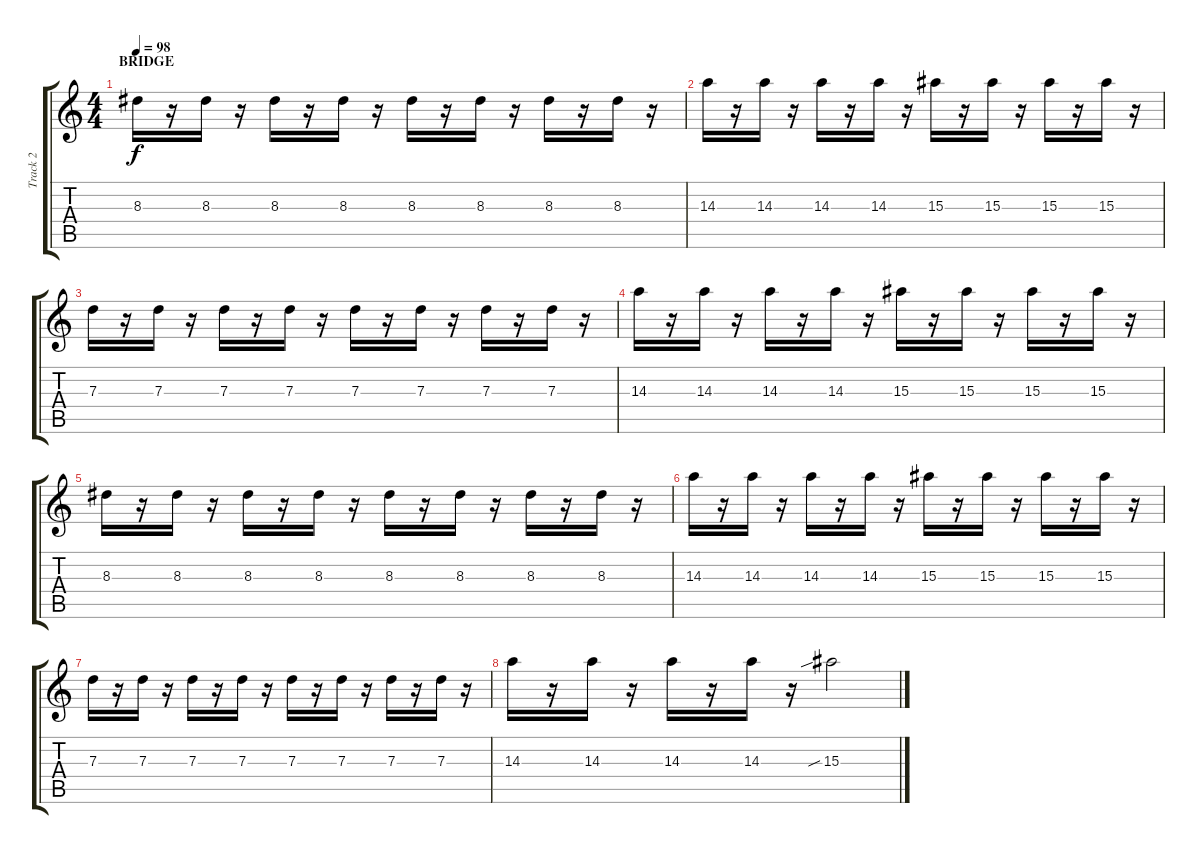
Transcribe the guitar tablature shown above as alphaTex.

\track ("Track 2" "Track 2") {instrument electricguitarjazz}
\staff {score tabs}
\tuning (E4 B3 G3 D3 A2 D2) {hide}
\ts (4 4)
\section ("" "BRIDGE")
\tempo 98
\clef g2
\ks c
8.3.16{dy f} r.16 8.3.16 r.16 8.3.16 r.16 8.3.16 r.16 8.3.16 r.16 8.3.16 r.16 8.3.16 r.16 8.3.16 r.16 |
14.3.16 r.16 14.3.16 r.16 14.3.16 r.16 14.3.16 r.16 15.3.16 r.16 15.3.16 r.16 15.3.16 r.16 15.3.16 r.16 |
7.3.16 r.16 7.3.16 r.16 7.3.16 r.16 7.3.16 r.16 7.3.16 r.16 7.3.16 r.16 7.3.16 r.16 7.3.16 r.16 |
14.3.16 r.16 14.3.16 r.16 14.3.16 r.16 14.3.16 r.16 15.3.16 r.16 15.3.16 r.16 15.3.16 r.16 15.3.16 r.16 |
8.3.16 r.16 8.3.16 r.16 8.3.16 r.16 8.3.16 r.16 8.3.16 r.16 8.3.16 r.16 8.3.16 r.16 8.3.16 r.16 |
14.3.16 r.16 14.3.16 r.16 14.3.16 r.16 14.3.16 r.16 15.3.16 r.16 15.3.16 r.16 15.3.16 r.16 15.3.16 r.16 |
7.3.16 r.16 7.3.16 r.16 7.3.16 r.16 7.3.16 r.16 7.3.16 r.16 7.3.16 r.16 7.3.16 r.16 7.3.16 r.16 |
14.3.16 r.16 14.3.16 r.16 14.3.16 r.16 14.3.16 r.16 15.3{sib}.2
